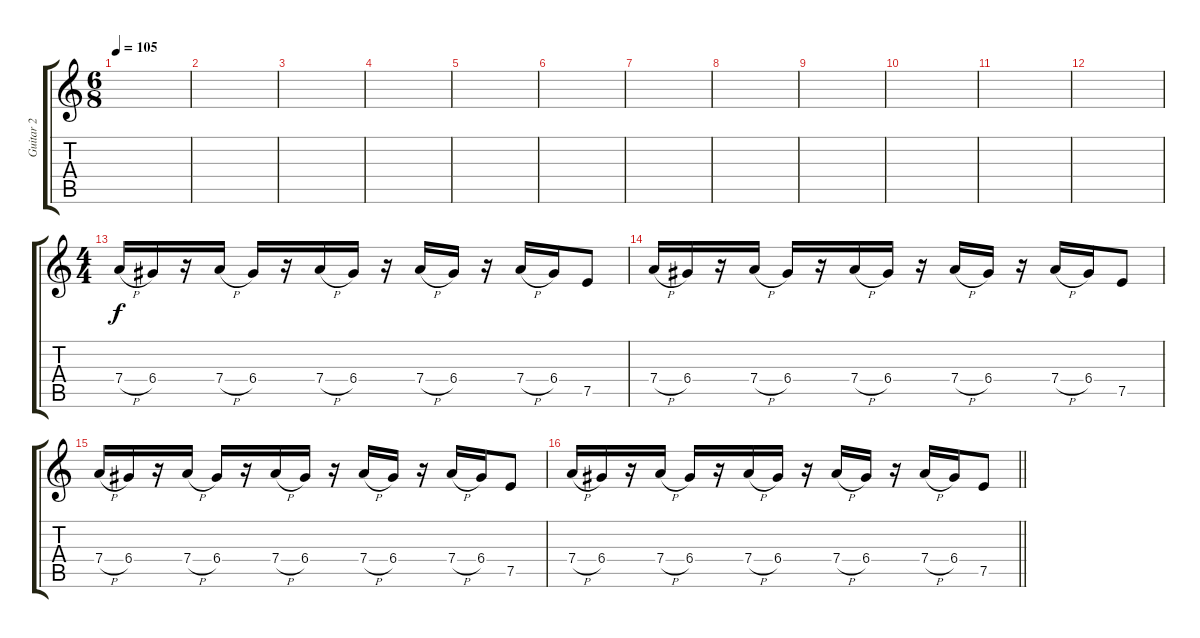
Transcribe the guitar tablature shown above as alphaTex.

\track ("Guitar 2" "Guitar 2") {instrument electricguitarjazz}
\staff {score tabs}
\tuning (E4 B3 G3 D3 A2 E2) {hide}
\ts (6 8)
\tempo 105
\clef g2
\ks c
|
|
|
|
|
|
|
|
|
|
|
|
\ts (4 4)
7.4{h}.16 6.4.16 r.16 7.4{h}.16 6.4.16 r.16 7.4{h}.16 6.4.16 r.16 7.4{h}.16 6.4.16 r.16 7.4{h}.16 6.4.16 7.5.8 |
7.4{h}.16 6.4.16 r.16 7.4{h}.16 6.4.16 r.16 7.4{h}.16 6.4.16 r.16 7.4{h}.16 6.4.16 r.16 7.4{h}.16 6.4.16 7.5.8 |
7.4{h}.16 6.4.16 r.16 7.4{h}.16 6.4.16 r.16 7.4{h}.16 6.4.16 r.16 7.4{h}.16 6.4.16 r.16 7.4{h}.16 6.4.16 7.5.8 |
\barLineRight lightlight
7.4{h}.16 6.4.16 r.16 7.4{h}.16 6.4.16 r.16 7.4{h}.16 6.4.16 r.16 7.4{h}.16 6.4.16 r.16 7.4{h}.16 6.4.16 7.5.8
